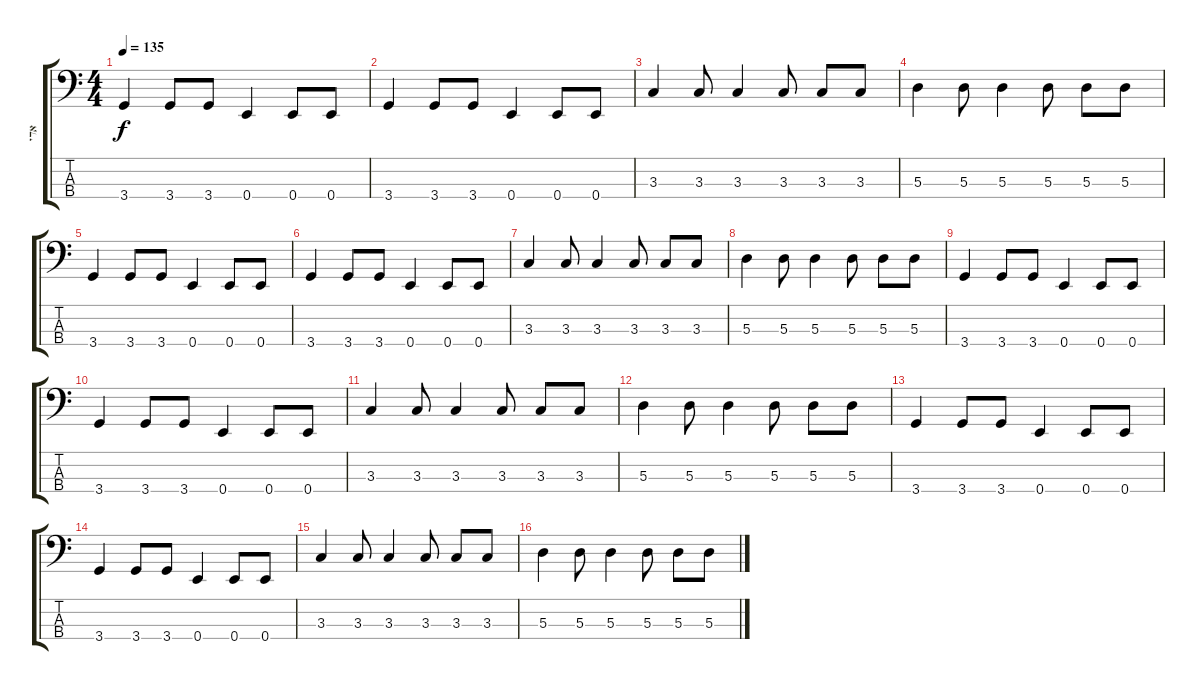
\track ("אדי" "אדי") {instrument electricbassfinger}
\staff {score tabs}
\tuning (G2 D2 A1 E1) {hide}
\ts (4 4)
\tempo 135
\clef f4
\ks c
3.4.4{dy f} 3.4.8 3.4.8 0.4.4 0.4.8 0.4.8 |
3.4.4 3.4.8 3.4.8 0.4.4 0.4.8 0.4.8 |
3.3.4 3.3.8 3.3.4 3.3.8 3.3.8 3.3.8 |
5.3.4 5.3.8 5.3.4 5.3.8 5.3.8 5.3.8 |
3.4.4 3.4.8 3.4.8 0.4.4 0.4.8 0.4.8 |
3.4.4 3.4.8 3.4.8 0.4.4 0.4.8 0.4.8 |
3.3.4 3.3.8 3.3.4 3.3.8 3.3.8 3.3.8 |
5.3.4 5.3.8 5.3.4 5.3.8 5.3.8 5.3.8 |
3.4.4 3.4.8 3.4.8 0.4.4 0.4.8 0.4.8 |
3.4.4 3.4.8 3.4.8 0.4.4 0.4.8 0.4.8 |
3.3.4 3.3.8 3.3.4 3.3.8 3.3.8 3.3.8 |
5.3.4 5.3.8 5.3.4 5.3.8 5.3.8 5.3.8 |
3.4.4 3.4.8 3.4.8 0.4.4 0.4.8 0.4.8 |
3.4.4 3.4.8 3.4.8 0.4.4 0.4.8 0.4.8 |
3.3.4 3.3.8 3.3.4 3.3.8 3.3.8 3.3.8 |
5.3.4 5.3.8 5.3.4 5.3.8 5.3.8 5.3.8
